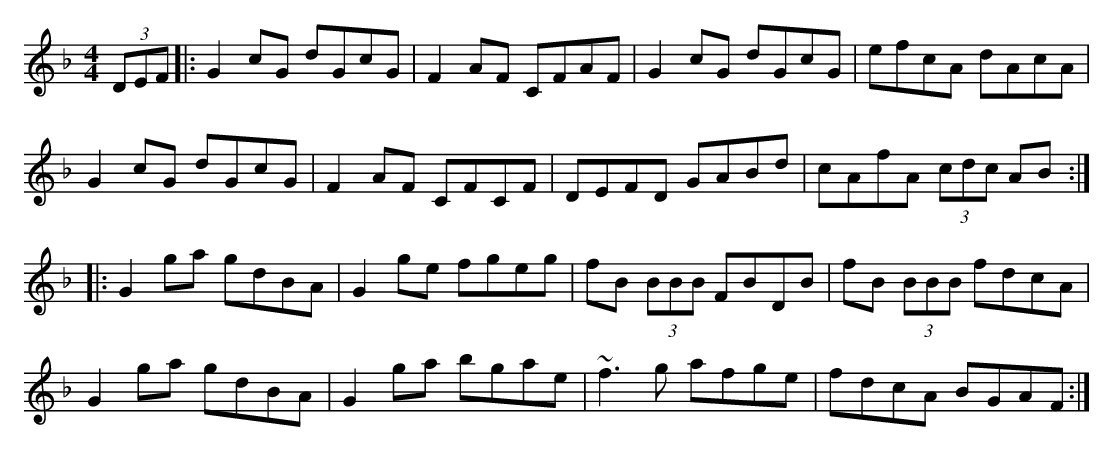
X:1
M:4/4
K:Gdor
(3DEF|:G2 cG dGcG|F2 AF CFAF|G2 cG dGcG|efcA dAcA|
G2 cG dGcG|F2 AF CFCF|DEFD GABd|cAfA (3cdc AB:|
|:G2 ga gdBA|G2 ge fgeg|fB (3BBB FBDB|fB (3BBB fdcA|
G2 ga gdBA|G2 ga bgae|~f3 g afge|fdcA BGAF:|
